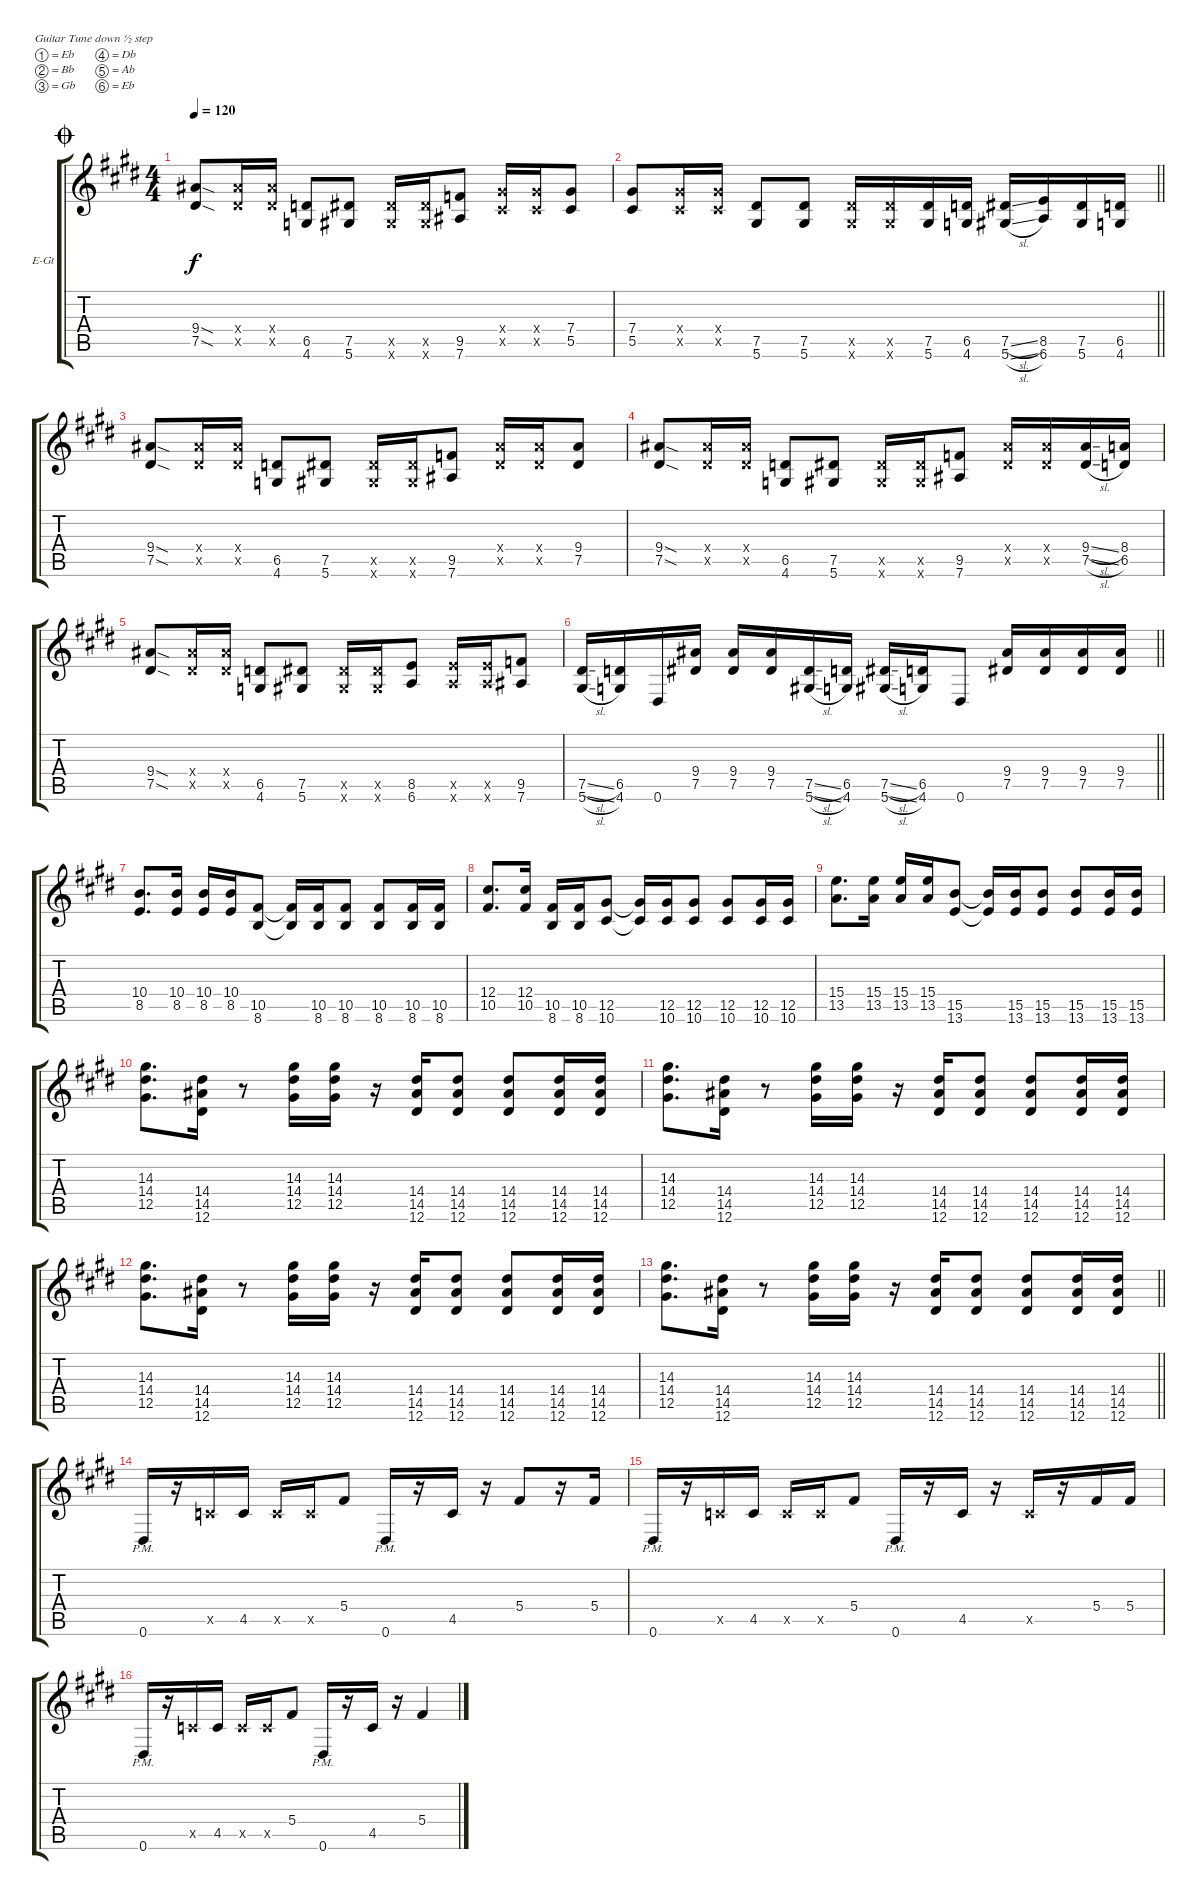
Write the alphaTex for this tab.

\bracketExtendMode groupsimilarinstruments
\firstSystemTrackNameOrientation horizontal
\otherSystemsTrackNameOrientation horizontal
\track ("Untitled" "E-Gt") {instrument overdrivenguitar}
\staff {score tabs}
\tuning (Eb4 Bb3 Gb3 Db3 Ab2 Eb2)
\ts (4 4)
\jump coda
\tempo 120
\clef g2
\ks c#minor
(9.4{sod} 7.5{sod}).8{dy f} (9.4{x} 7.5{x}).16 (9.4{x} 7.5{x}).16 (6.5 4.6).8 (7.5 5.6).8 (7.5{x} 5.6{x}).16 (7.5{x} 5.6{x}).16 (9.5 7.6).8 (7.4{x} 5.5{x}).16 (7.4{x} 5.5{x}).16 (7.4 5.5).8 |
\barLineRight lightlight
(7.4 5.5).8 (7.4{x} 5.5{x}).16 (7.4{x} 5.5{x}).16 (7.5 5.6).8 (7.5 5.6).8 (7.5{x} 5.6{x}).16 (7.5{x} 5.6{x}).16 (7.5 5.6).16 (6.5 4.6).16 (7.5{sl} 5.6{sl}).16 (8.5 6.6).16 (7.5 5.6).16 (6.5 4.6).16 |
\ks e
(9.4{sod} 7.5{sod}).8 (9.4{x} 7.5{x}).16 (9.4{x} 7.5{x}).16 (6.5 4.6).8 (7.5 5.6).8 (7.5{x} 5.6{x}).16 (7.5{x} 5.6{x}).16 (9.5 7.6).8 (9.4{x} 7.5{x}).16 (9.4{x} 7.5{x}).16 (9.4 7.5).8 |
\ks c#minor
(9.4{sod} 7.5{sod}).8 (9.4{x} 7.5{x}).16 (9.4{x} 7.5{x}).16 (6.5 4.6).8 (7.5 5.6).8 (7.5{x} 5.6{x}).16 (7.5{x} 5.6{x}).16 (9.5 7.6).8 (9.4{x} 7.5{x}).16 (9.4{x} 7.5{x}).16 (9.4{sl} 7.5{sl}).16 (8.4 6.5).16 |
(9.4{sod} 7.5{sod}).8 (9.4{x} 7.5{x}).16 (9.4{x} 7.5{x}).16 (6.5 4.6).8 (7.5 5.6).8 (7.5{x} 5.6{x}).16 (7.5{x} 5.6{x}).16 (8.5 6.6).8 (8.5{x} 6.6{x}).16 (8.5{x} 6.6{x}).16 (9.5 7.6).8 |
\barLineRight lightlight
\ks e
(7.5{sl} 5.6{sl}).16 (6.5 4.6).16 0.6.16 (9.4 7.5).16 (9.4 7.5).16 (9.4 7.5).16 (7.5{sl} 5.6{sl}).16 (6.5 4.6).16 (7.5{sl} 5.6{sl}).16 (6.5 4.6).16 0.6.8 (9.4 7.5).16 (9.4 7.5).16 (9.4 7.5).16 (9.4 7.5).16 |
\section ("" " ")
\ks c#minor
(10.4 8.5).8{d} (10.4 8.5).16 (10.4 8.5).16 (10.4 8.5).16 (10.5 8.6).8 (10.5{t} 8.6{t}).16 (10.5 8.6).16 (10.5 8.6).8 (10.5 8.6).8 (10.5 8.6).16 (10.5 8.6).16 |
(12.4 10.5).8{d} (12.4 10.5).16 (10.5 8.6).16 (10.5 8.6).16 (12.5 10.6).8 (12.5{t} 10.6{t}).16 (12.5 10.6).16 (12.5 10.6).8 (12.5 10.6).8 (12.5 10.6).16 (12.5 10.6).16 |
\ks e
(15.4 13.5).8{d} (15.4 13.5).16 (15.4 13.5).16 (15.4 13.5).16 (15.5 13.6).8 (15.5{t} 13.6{t}).16 (15.5 13.6).16 (15.5 13.6).8 (15.5 13.6).8 (15.5 13.6).16 (15.5 13.6).16 |
\ks c#minor
(14.3 14.4 12.5).8{d} (14.4 14.5 12.6).16 r.8 (14.3 14.4 12.5).16 (14.3 14.4 12.5).16 r.16 (14.4 14.5 12.6).16 (14.4 14.5 12.6).8 (14.4 14.5 12.6).8 (14.4 14.5 12.6).16 (14.4 14.5 12.6).16 |
(14.3 14.4 12.5).8{d} (14.4 14.5 12.6).16 r.8 (14.3 14.4 12.5).16 (14.3 14.4 12.5).16 r.16 (14.4 14.5 12.6).16 (14.4 14.5 12.6).8 (14.4 14.5 12.6).8 (14.4 14.5 12.6).16 (14.4 14.5 12.6).16 |
\ks e
(14.3 14.4 12.5).8{d} (14.4 14.5 12.6).16 r.8 (14.3 14.4 12.5).16 (14.3 14.4 12.5).16 r.16 (14.4 14.5 12.6).16 (14.4 14.5 12.6).8 (14.4 14.5 12.6).8 (14.4 14.5 12.6).16 (14.4 14.5 12.6).16 |
\barLineRight lightlight
\ks c#minor
(14.3 14.4 12.5).8{d} (14.4 14.5 12.6).16 r.8 (14.3 14.4 12.5).16 (14.3 14.4 12.5).16 r.16 (14.4 14.5 12.6).16 (14.4 14.5 12.6).8 (14.4 14.5 12.6).8 (14.4 14.5 12.6).16 (14.4 14.5 12.6).16 |
\section ("" " ")
0.6{pm}.16 r.16 4.5{x}.16 4.5.16 4.5{x}.16 4.5{x}.16 5.4.8 0.6{pm}.16 r.16 4.5.16 r.16 5.4.8 r.16 5.4.16 |
0.6{pm}.16 r.16 4.5{x}.16 4.5.16 4.5{x}.16 4.5{x}.16 5.4.8 0.6{pm}.16 r.16 4.5.16 r.16 4.5{x}.16 r.16 5.4.16 5.4.16 |
\ks e
0.6{pm}.16 r.16 4.5{x}.16 4.5.16 4.5{x}.16 4.5{x}.16 5.4.8 0.6{pm}.16 r.16 4.5.16 r.16 5.4.4
